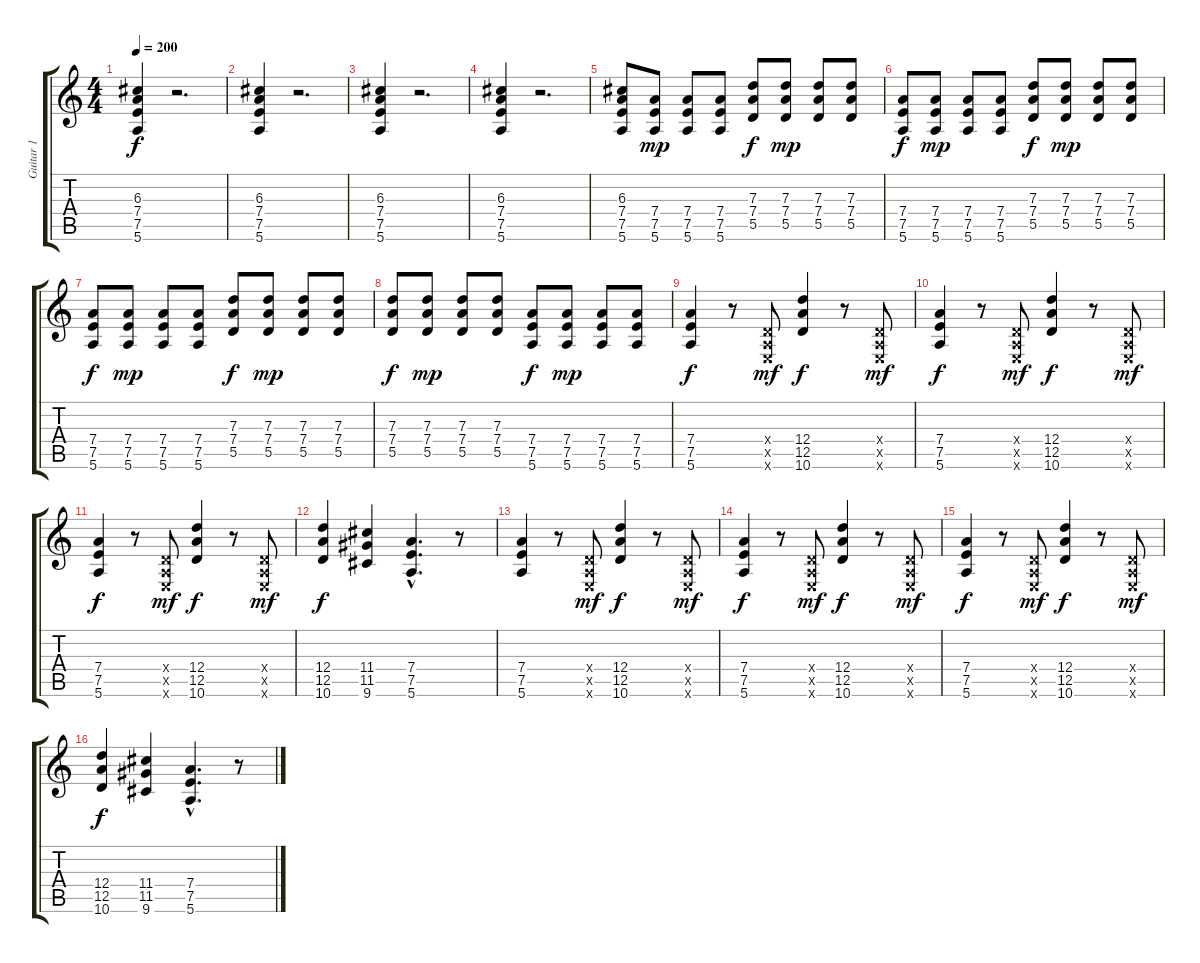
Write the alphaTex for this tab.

\track ("Guitar 1" "Guitar 1") {instrument overdrivenguitar}
\staff {score tabs}
\tuning (E4 B3 G3 D3 A2 E2) {hide}
\ts (4 4)
\tempo 200
\clef g2
\ks c
(6.3 7.4 7.5 5.6).4{dy f} r.2{d} |
(6.3 7.4 7.5 5.6).4 r.2{d} |
(6.3 7.4 7.5 5.6).4 r.2{d} |
(6.3 7.4 7.5 5.6).4 r.2{d} |
(6.3 7.4 7.5 5.6).8 (7.4 7.5 5.6).8{dy mp} (7.4 7.5 5.6).8 (7.4 7.5 5.6).8 (7.3 7.4 5.5).8{dy f} (7.3 7.4 5.5).8{dy mp} (7.3 7.4 5.5).8 (7.3 7.4 5.5).8 |
(7.4 7.5 5.6).8{dy f} (7.4 7.5 5.6).8{dy mp} (7.4 7.5 5.6).8 (7.4 7.5 5.6).8 (7.3 7.4 5.5).8{dy f} (7.3 7.4 5.5).8{dy mp} (7.3 7.4 5.5).8 (7.3 7.4 5.5).8 |
(7.4 7.5 5.6).8{dy f} (7.4 7.5 5.6).8{dy mp} (7.4 7.5 5.6).8 (7.4 7.5 5.6).8 (7.3 7.4 5.5).8{dy f} (7.3 7.4 5.5).8{dy mp} (7.3 7.4 5.5).8 (7.3 7.4 5.5).8 |
(7.3 7.4 5.5).8{dy f} (7.3 7.4 5.5).8{dy mp} (7.3 7.4 5.5).8 (7.3 7.4 5.5).8 (7.4 7.5 5.6).8{dy f} (7.4 7.5 5.6).8{dy mp} (7.4 7.5 5.6).8 (7.4 7.5 5.6).8 |
(7.4 7.5 5.6).4{dy f} r.8 (0.4{x} 0.5{x} 0.6{x}).8{dy mf} (12.4 12.5 10.6).4{dy f} r.8 (0.4{x} 0.5{x} 0.6{x}).8{dy mf} |
(7.4 7.5 5.6).4{dy f} r.8 (0.4{x} 0.5{x} 0.6{x}).8{dy mf} (12.4 12.5 10.6).4{dy f} r.8 (0.4{x} 0.5{x} 0.6{x}).8{dy mf} |
(7.4 7.5 5.6).4{dy f} r.8 (0.4{x} 0.5{x} 0.6{x}).8{dy mf} (12.4 12.5 10.6).4{dy f} r.8 (0.4{x} 0.5{x} 0.6{x}).8{dy mf} |
(12.4 12.5 10.6).4{dy f} (11.4 11.5 9.6).4 (7.4{hac} 7.5{hac} 5.6{hac}).4{d} r.8 |
(7.4 7.5 5.6).4 r.8 (0.4{x} 0.5{x} 0.6{x}).8{dy mf} (12.4 12.5 10.6).4{dy f} r.8 (0.4{x} 0.5{x} 0.6{x}).8{dy mf} |
(7.4 7.5 5.6).4{dy f} r.8 (0.4{x} 0.5{x} 0.6{x}).8{dy mf} (12.4 12.5 10.6).4{dy f} r.8 (0.4{x} 0.5{x} 0.6{x}).8{dy mf} |
(7.4 7.5 5.6).4{dy f} r.8 (0.4{x} 0.5{x} 0.6{x}).8{dy mf} (12.4 12.5 10.6).4{dy f} r.8 (0.4{x} 0.5{x} 0.6{x}).8{dy mf} |
(12.4 12.5 10.6).4{dy f} (11.4 11.5 9.6).4 (7.4{hac} 7.5{hac} 5.6{hac}).4{d} r.8
